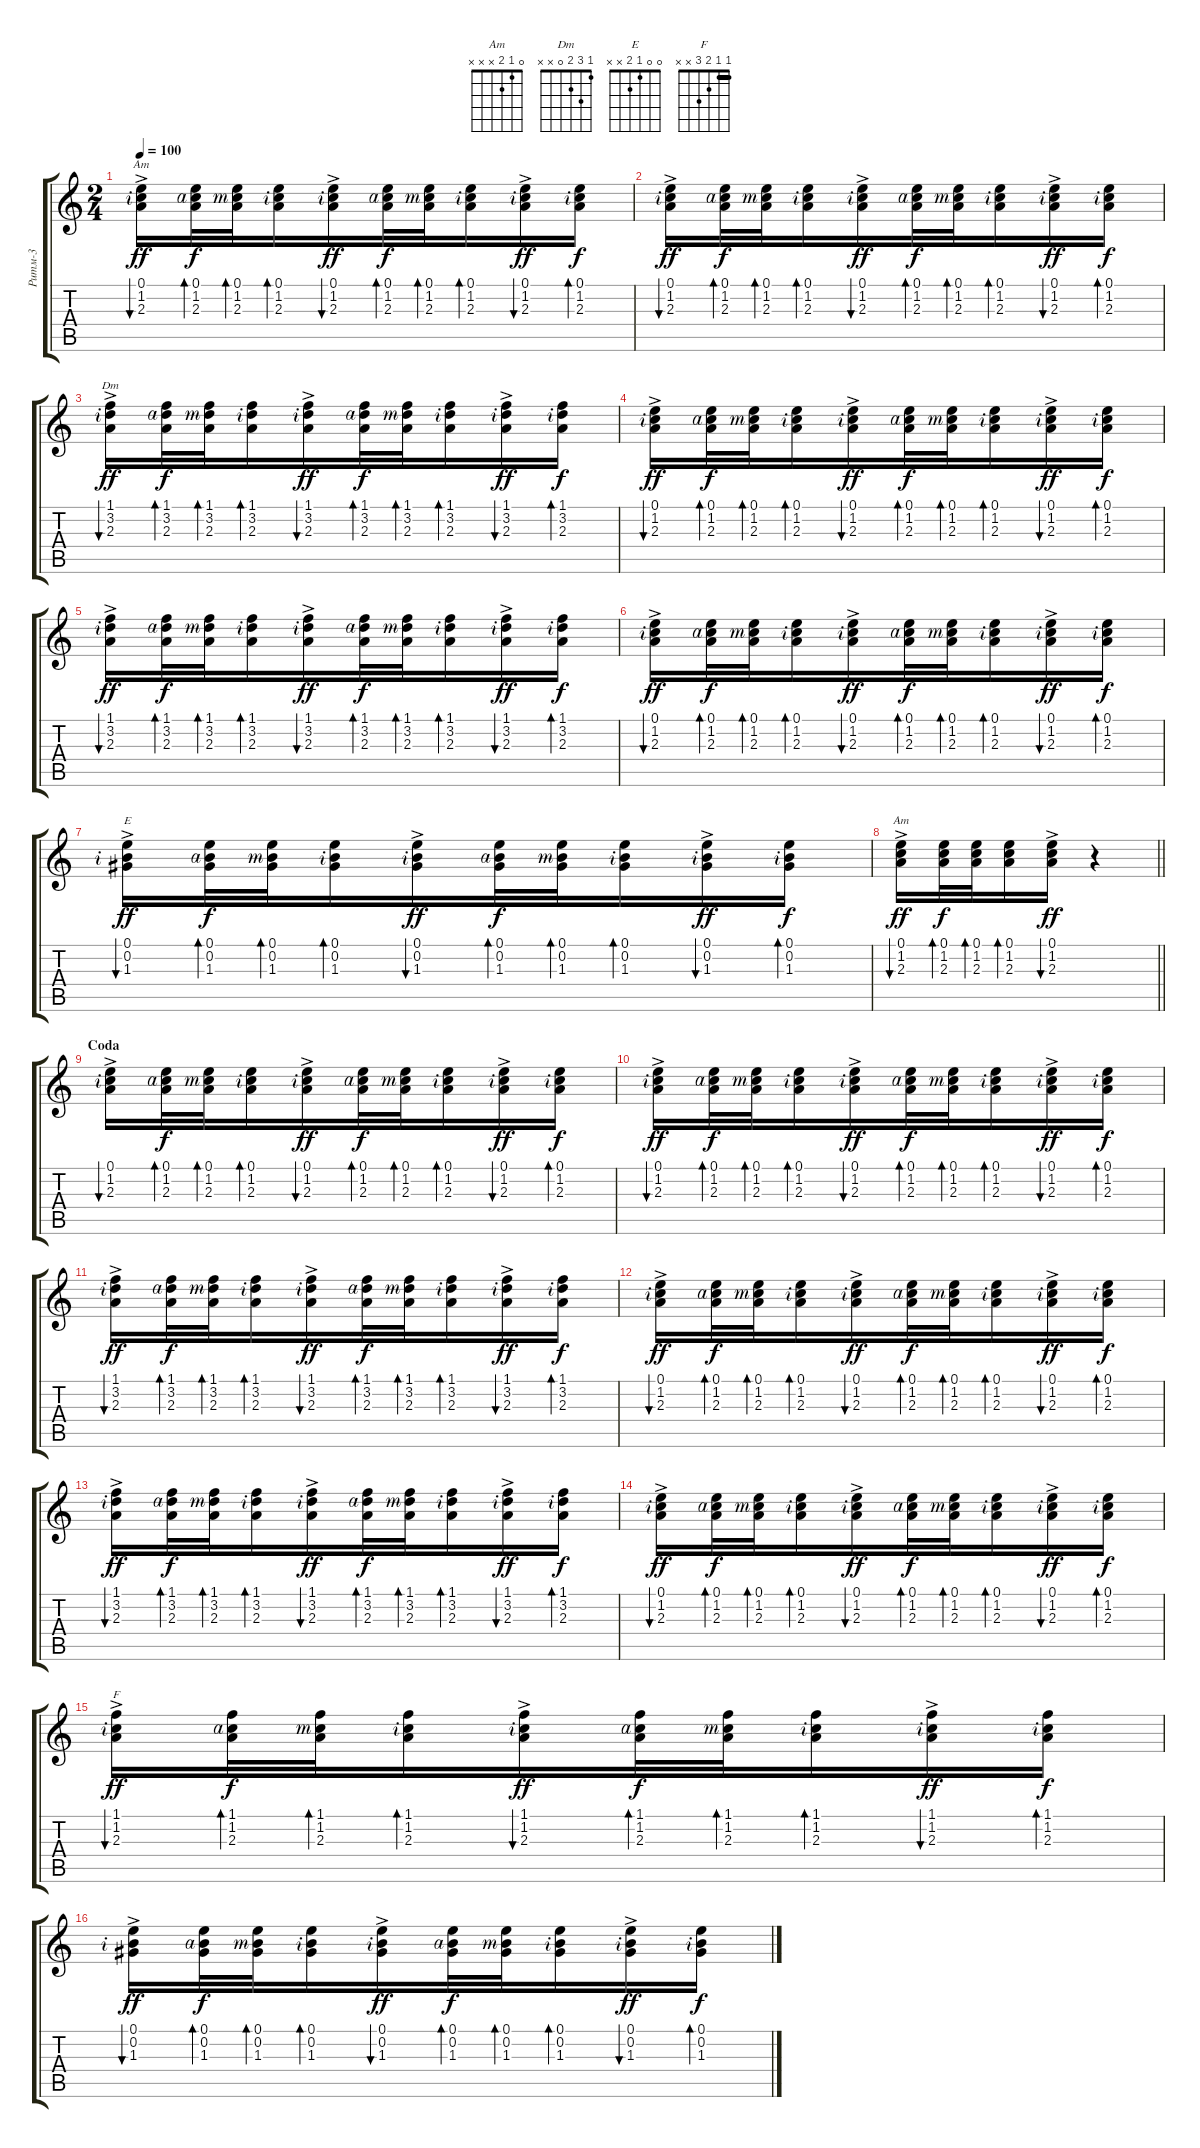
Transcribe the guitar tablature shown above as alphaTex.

\track ("Ритм-3" "Ритм-3") {instrument acousticguitarsteel}
\staff {score tabs}
\tuning (E4 B3 G3 D3 A2 E2) {hide}
\chord ("Am" 0 1 2 2 x x)
\chord ("Dm" 1 3 2 0 x x)
\chord ("E" 0 0 1 2 x x)
\chord ("Am" 0 1 2 x x x)
\chord ("F" 1 1 2 3 x x) {barre 1}
\ts (2 4)
\tempo 100
\clef g2
\ks c
(0.1{ac} 1.2{ac rf 2} 2.3{ac}).16{bu 30 ch "Am" dy ff} (0.1 1.2{rf 4} 2.3).32{bd 30 dy f} (0.1 1.2{rf 3} 2.3).32{bd 30 beam merge} (0.1 1.2{rf 2} 2.3).16{bd 30} (0.1{ac} 1.2{ac rf 2} 2.3{ac}).16{bu 30 dy ff beam merge} (0.1 1.2{rf 4} 2.3).32{bd 30 dy f} (0.1 1.2{rf 3} 2.3).32{bd 30 beam merge} (0.1 1.2{rf 2} 2.3).16{bd 30} (0.1{ac} 1.2{ac rf 2} 2.3{ac}).16{bu 30 dy ff} (0.1 1.2{rf 2} 2.3).16{bd 30 dy f} |
(0.1{ac} 1.2{ac rf 2} 2.3{ac}).16{bu 30 dy ff} (0.1 1.2{rf 4} 2.3).32{bd 30 dy f} (0.1 1.2{rf 3} 2.3).32{bd 30 beam merge} (0.1 1.2{rf 2} 2.3).16{bd 30} (0.1{ac} 1.2{ac rf 2} 2.3{ac}).16{bu 30 dy ff beam merge} (0.1 1.2{rf 4} 2.3).32{bd 30 dy f} (0.1 1.2{rf 3} 2.3).32{bd 30 beam merge} (0.1 1.2{rf 2} 2.3).16{bd 30} (0.1{ac} 1.2{ac rf 2} 2.3{ac}).16{bu 30 dy ff} (0.1 1.2{rf 2} 2.3).16{bd 30 dy f} |
(1.1{ac} 3.2{ac rf 2} 2.3{ac}).16{bu 30 ch "Dm" dy ff} (1.1 3.2{rf 4} 2.3).32{bd 30 dy f} (1.1 3.2{rf 3} 2.3).32{bd 30 beam merge} (1.1 3.2{rf 2} 2.3).16{bd 30} (1.1{ac} 3.2{ac rf 2} 2.3{ac}).16{bu 30 dy ff beam merge} (1.1 3.2{rf 4} 2.3).32{bd 30 dy f} (1.1 3.2{rf 3} 2.3).32{bd 30 beam merge} (1.1 3.2{rf 2} 2.3).16{bd 30} (1.1{ac} 3.2{ac rf 2} 2.3{ac}).16{bu 30 dy ff} (1.1 3.2{rf 2} 2.3).16{bd 30 dy f} |
(0.1{ac} 1.2{ac rf 2} 2.3{ac}).16{bu 30 dy ff} (0.1 1.2{rf 4} 2.3).32{bd 30 dy f} (0.1 1.2{rf 3} 2.3).32{bd 30 beam merge} (0.1 1.2{rf 2} 2.3).16{bd 30} (0.1{ac} 1.2{ac rf 2} 2.3{ac}).16{bu 30 dy ff beam merge} (0.1 1.2{rf 4} 2.3).32{bd 30 dy f} (0.1 1.2{rf 3} 2.3).32{bd 30 beam merge} (0.1 1.2{rf 2} 2.3).16{bd 30} (0.1{ac} 1.2{ac rf 2} 2.3{ac}).16{bu 30 dy ff} (0.1 1.2{rf 2} 2.3).16{bd 30 dy f} |
(1.1{ac} 3.2{ac rf 2} 2.3{ac}).16{bu 30 dy ff} (1.1 3.2{rf 4} 2.3).32{bd 30 dy f} (1.1 3.2{rf 3} 2.3).32{bd 30 beam merge} (1.1 3.2{rf 2} 2.3).16{bd 30} (1.1{ac} 3.2{ac rf 2} 2.3{ac}).16{bu 30 dy ff beam merge} (1.1 3.2{rf 4} 2.3).32{bd 30 dy f} (1.1 3.2{rf 3} 2.3).32{bd 30 beam merge} (1.1 3.2{rf 2} 2.3).16{bd 30} (1.1{ac} 3.2{ac rf 2} 2.3{ac}).16{bu 30 dy ff} (1.1 3.2{rf 2} 2.3).16{bd 30 dy f} |
(0.1{ac} 1.2{ac rf 2} 2.3{ac}).16{bu 30 dy ff} (0.1 1.2{rf 4} 2.3).32{bd 30 dy f} (0.1 1.2{rf 3} 2.3).32{bd 30 beam merge} (0.1 1.2{rf 2} 2.3).16{bd 30} (0.1{ac} 1.2{ac rf 2} 2.3{ac}).16{bu 30 dy ff beam merge} (0.1 1.2{rf 4} 2.3).32{bd 30 dy f} (0.1 1.2{rf 3} 2.3).32{bd 30 beam merge} (0.1 1.2{rf 2} 2.3).16{bd 30} (0.1{ac} 1.2{ac rf 2} 2.3{ac}).16{bu 30 dy ff} (0.1 1.2{rf 2} 2.3).16{bd 30 dy f} |
(0.1{ac} 0.2{ac rf 2} 1.3{ac}).16{bu 30 ch "E" dy ff} (0.1 0.2{rf 4} 1.3).32{bd 30 dy f} (0.1 0.2{rf 3} 1.3).32{bd 30 beam merge} (0.1 0.2{rf 2} 1.3).16{bd 30} (0.1{ac} 0.2{ac rf 2} 1.3{ac}).16{bu 30 dy ff beam merge} (0.1 0.2{rf 4} 1.3).32{bd 30 dy f} (0.1 0.2{rf 3} 1.3).32{bd 30 beam merge} (0.1 0.2{rf 2} 1.3).16{bd 30} (0.1{ac} 0.2{ac rf 2} 1.3{ac}).16{bu 30 dy ff} (0.1 0.2{rf 2} 1.3).16{bd 30 dy f} |
\barLineRight lightlight
(0.1{ac} 1.2{ac} 2.3{ac}).16{bu 30 ch "Am" dy ff} (0.1 1.2 2.3).32{bd 30 dy f} (0.1 1.2 2.3).32{bd 30 beam merge} (0.1 1.2 2.3).16{bd 30} (0.1{ac} 1.2{ac} 2.3{ac}).16{bu 30 dy ff} r.4 |
\section ("" "Coda")
(0.1{ac} 1.2{ac rf 2} 2.3{ac}).16{bu 30} (0.1 1.2{rf 4} 2.3).32{bd 30 dy f} (0.1 1.2{rf 3} 2.3).32{bd 30 beam merge} (0.1 1.2{rf 2} 2.3).16{bd 30} (0.1{ac} 1.2{ac rf 2} 2.3{ac}).16{bu 30 dy ff beam merge} (0.1 1.2{rf 4} 2.3).32{bd 30 dy f} (0.1 1.2{rf 3} 2.3).32{bd 30 beam merge} (0.1 1.2{rf 2} 2.3).16{bd 30} (0.1{ac} 1.2{ac rf 2} 2.3{ac}).16{bu 30 dy ff} (0.1 1.2{rf 2} 2.3).16{bd 30 dy f} |
(0.1{ac} 1.2{ac rf 2} 2.3{ac}).16{bu 30 dy ff} (0.1 1.2{rf 4} 2.3).32{bd 30 dy f} (0.1 1.2{rf 3} 2.3).32{bd 30 beam merge} (0.1 1.2{rf 2} 2.3).16{bd 30} (0.1{ac} 1.2{ac rf 2} 2.3{ac}).16{bu 30 dy ff beam merge} (0.1 1.2{rf 4} 2.3).32{bd 30 dy f} (0.1 1.2{rf 3} 2.3).32{bd 30 beam merge} (0.1 1.2{rf 2} 2.3).16{bd 30} (0.1{ac} 1.2{ac rf 2} 2.3{ac}).16{bu 30 dy ff} (0.1 1.2{rf 2} 2.3).16{bd 30 dy f} |
(1.1{ac} 3.2{ac rf 2} 2.3{ac}).16{bu 30 dy ff} (1.1 3.2{rf 4} 2.3).32{bd 30 dy f} (1.1 3.2{rf 3} 2.3).32{bd 30 beam merge} (1.1 3.2{rf 2} 2.3).16{bd 30} (1.1{ac} 3.2{ac rf 2} 2.3{ac}).16{bu 30 dy ff beam merge} (1.1 3.2{rf 4} 2.3).32{bd 30 dy f} (1.1 3.2{rf 3} 2.3).32{bd 30 beam merge} (1.1 3.2{rf 2} 2.3).16{bd 30} (1.1{ac} 3.2{ac rf 2} 2.3{ac}).16{bu 30 dy ff} (1.1 3.2{rf 2} 2.3).16{bd 30 dy f} |
(0.1{ac} 1.2{ac rf 2} 2.3{ac}).16{bu 30 dy ff} (0.1 1.2{rf 4} 2.3).32{bd 30 dy f} (0.1 1.2{rf 3} 2.3).32{bd 30 beam merge} (0.1 1.2{rf 2} 2.3).16{bd 30} (0.1{ac} 1.2{ac rf 2} 2.3{ac}).16{bu 30 dy ff beam merge} (0.1 1.2{rf 4} 2.3).32{bd 30 dy f} (0.1 1.2{rf 3} 2.3).32{bd 30 beam merge} (0.1 1.2{rf 2} 2.3).16{bd 30} (0.1{ac} 1.2{ac rf 2} 2.3{ac}).16{bu 30 dy ff} (0.1 1.2{rf 2} 2.3).16{bd 30 dy f} |
(1.1{ac} 3.2{ac rf 2} 2.3{ac}).16{bu 30 dy ff} (1.1 3.2{rf 4} 2.3).32{bd 30 dy f} (1.1 3.2{rf 3} 2.3).32{bd 30 beam merge} (1.1 3.2{rf 2} 2.3).16{bd 30} (1.1{ac} 3.2{ac rf 2} 2.3{ac}).16{bu 30 dy ff beam merge} (1.1 3.2{rf 4} 2.3).32{bd 30 dy f} (1.1 3.2{rf 3} 2.3).32{bd 30 beam merge} (1.1 3.2{rf 2} 2.3).16{bd 30} (1.1{ac} 3.2{ac rf 2} 2.3{ac}).16{bu 30 dy ff} (1.1 3.2{rf 2} 2.3).16{bd 30 dy f} |
(0.1{ac} 1.2{ac rf 2} 2.3{ac}).16{bu 30 dy ff} (0.1 1.2{rf 4} 2.3).32{bd 30 dy f} (0.1 1.2{rf 3} 2.3).32{bd 30 beam merge} (0.1 1.2{rf 2} 2.3).16{bd 30} (0.1{ac} 1.2{ac rf 2} 2.3{ac}).16{bu 30 dy ff beam merge} (0.1 1.2{rf 4} 2.3).32{bd 30 dy f} (0.1 1.2{rf 3} 2.3).32{bd 30 beam merge} (0.1 1.2{rf 2} 2.3).16{bd 30} (0.1{ac} 1.2{ac rf 2} 2.3{ac}).16{bu 30 dy ff} (0.1 1.2{rf 2} 2.3).16{bd 30 dy f} |
(1.1{ac} 1.2{ac rf 2} 2.3{ac}).16{bu 30 ch "F" dy ff} (1.1 1.2{rf 4} 2.3).32{bd 30 dy f} (1.1 1.2{rf 3} 2.3).32{bd 30 beam merge} (1.1 1.2{rf 2} 2.3).16{bd 30} (1.1{ac} 1.2{ac rf 2} 2.3{ac}).16{bu 30 dy ff beam merge} (1.1 1.2{rf 4} 2.3).32{bd 30 dy f} (1.1 1.2{rf 3} 2.3).32{bd 30 beam merge} (1.1 1.2{rf 2} 2.3).16{bd 30} (1.1{ac} 1.2{ac rf 2} 2.3{ac}).16{bu 30 dy ff} (1.1 1.2{rf 2} 2.3).16{bd 30 dy f} |
(0.1{ac} 0.2{ac rf 2} 1.3{ac}).16{bu 30 dy ff} (0.1 0.2{rf 4} 1.3).32{bd 30 dy f} (0.1 0.2{rf 3} 1.3).32{bd 30 beam merge} (0.1 0.2{rf 2} 1.3).16{bd 30} (0.1{ac} 0.2{ac rf 2} 1.3{ac}).16{bu 30 dy ff beam merge} (0.1 0.2{rf 4} 1.3).32{bd 30 dy f} (0.1 0.2{rf 3} 1.3).32{bd 30 beam merge} (0.1 0.2{rf 2} 1.3).16{bd 30} (0.1{ac} 0.2{ac rf 2} 1.3{ac}).16{bu 30 dy ff} (0.1 0.2{rf 2} 1.3).16{bd 30 dy f}
